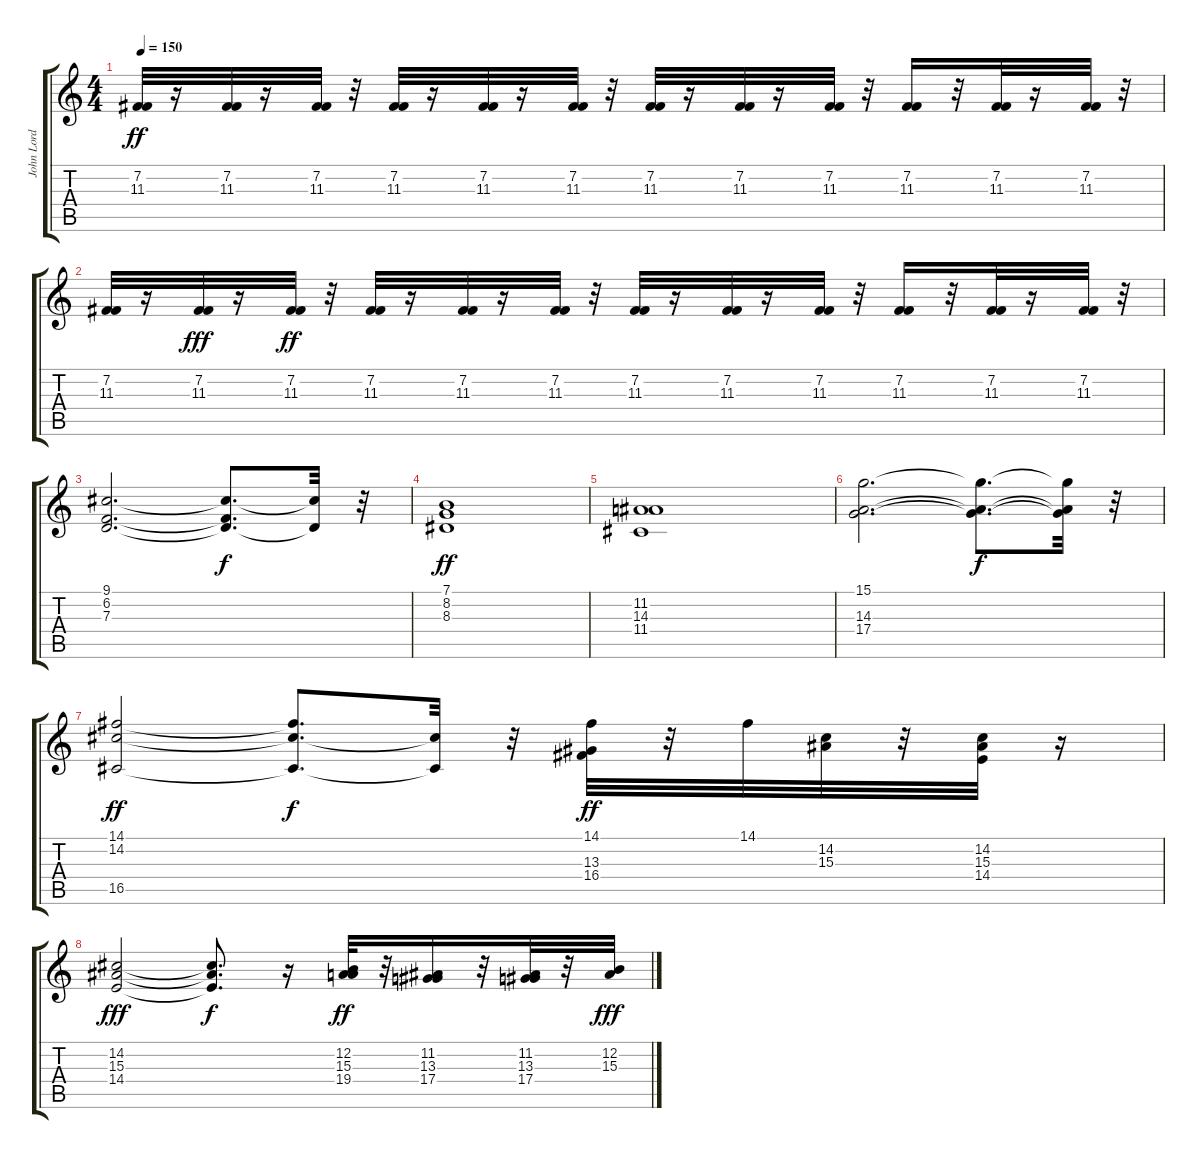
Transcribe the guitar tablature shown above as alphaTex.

\track ("John Lord" "John Lord") {instrument rockorgan}
\staff {score tabs}
\tuning (E4 B3 G3 D3 A2 E2) {hide}
\ts (4 4)
\tempo 150
\clef g2
\ks c
(7.2 11.3).32{dy ff} r.16 (7.2 11.3).32 r.16 (7.2 11.3).32 r.32 (7.2 11.3).32 r.16 (7.2 11.3).32 r.16 (7.2 11.3).32 r.32 (7.2 11.3).32 r.16 (7.2 11.3).32 r.16 (7.2 11.3).32 r.32 (7.2 11.3).16 r.32 (7.2 11.3).32 r.16 (7.2 11.3).32 r.32 |
(7.2 11.3).32 r.16 (7.2 11.3).32{dy fff} r.16 (7.2 11.3).32{dy ff} r.32 (7.2 11.3).32 r.16 (7.2 11.3).32 r.16 (7.2 11.3).32 r.32 (7.2 11.3).32 r.16 (7.2 11.3).32 r.16 (7.2 11.3).32 r.32 (7.2 11.3).16 r.32 (7.2 11.3).32 r.16 (7.2 11.3).32 r.32 |
(9.1 6.2 7.3).2{d} (9.1{t} 6.2{t} 7.3{t}).8{d dy f} (9.1{t} 7.3{t}).32 r.32 |
(7.1 8.2 8.3).1{dy ff} |
(11.2 14.3 11.4).1 |
(15.1 14.3 17.4).2{d} (15.1{t} 14.3{t} 17.4{t}).8{d dy f} (15.1{t} 14.3{t} 17.4{t}).32 r.32 |
(14.1 14.2 16.5).2{dy ff} (14.1{t} 14.2{t} 16.5{t}).8{d dy f} (14.2{t} 16.5{t}).32 r.32 (14.1 13.3 16.4).32{dy ff} r.32 14.1.32 (14.2 15.3).32 r.32 (14.2 15.3 14.4).32 r.16 |
(14.2 15.3 14.4).2{dy fff} (14.2{t} 15.3{t} 14.4{t}).8{d dy f} r.16 (12.2 15.3 19.4).32{dy ff} r.32 (11.2 13.3 17.4).16 r.32 (11.2 13.3 17.4).32 r.32 (12.2 15.3).32{dy fff}
